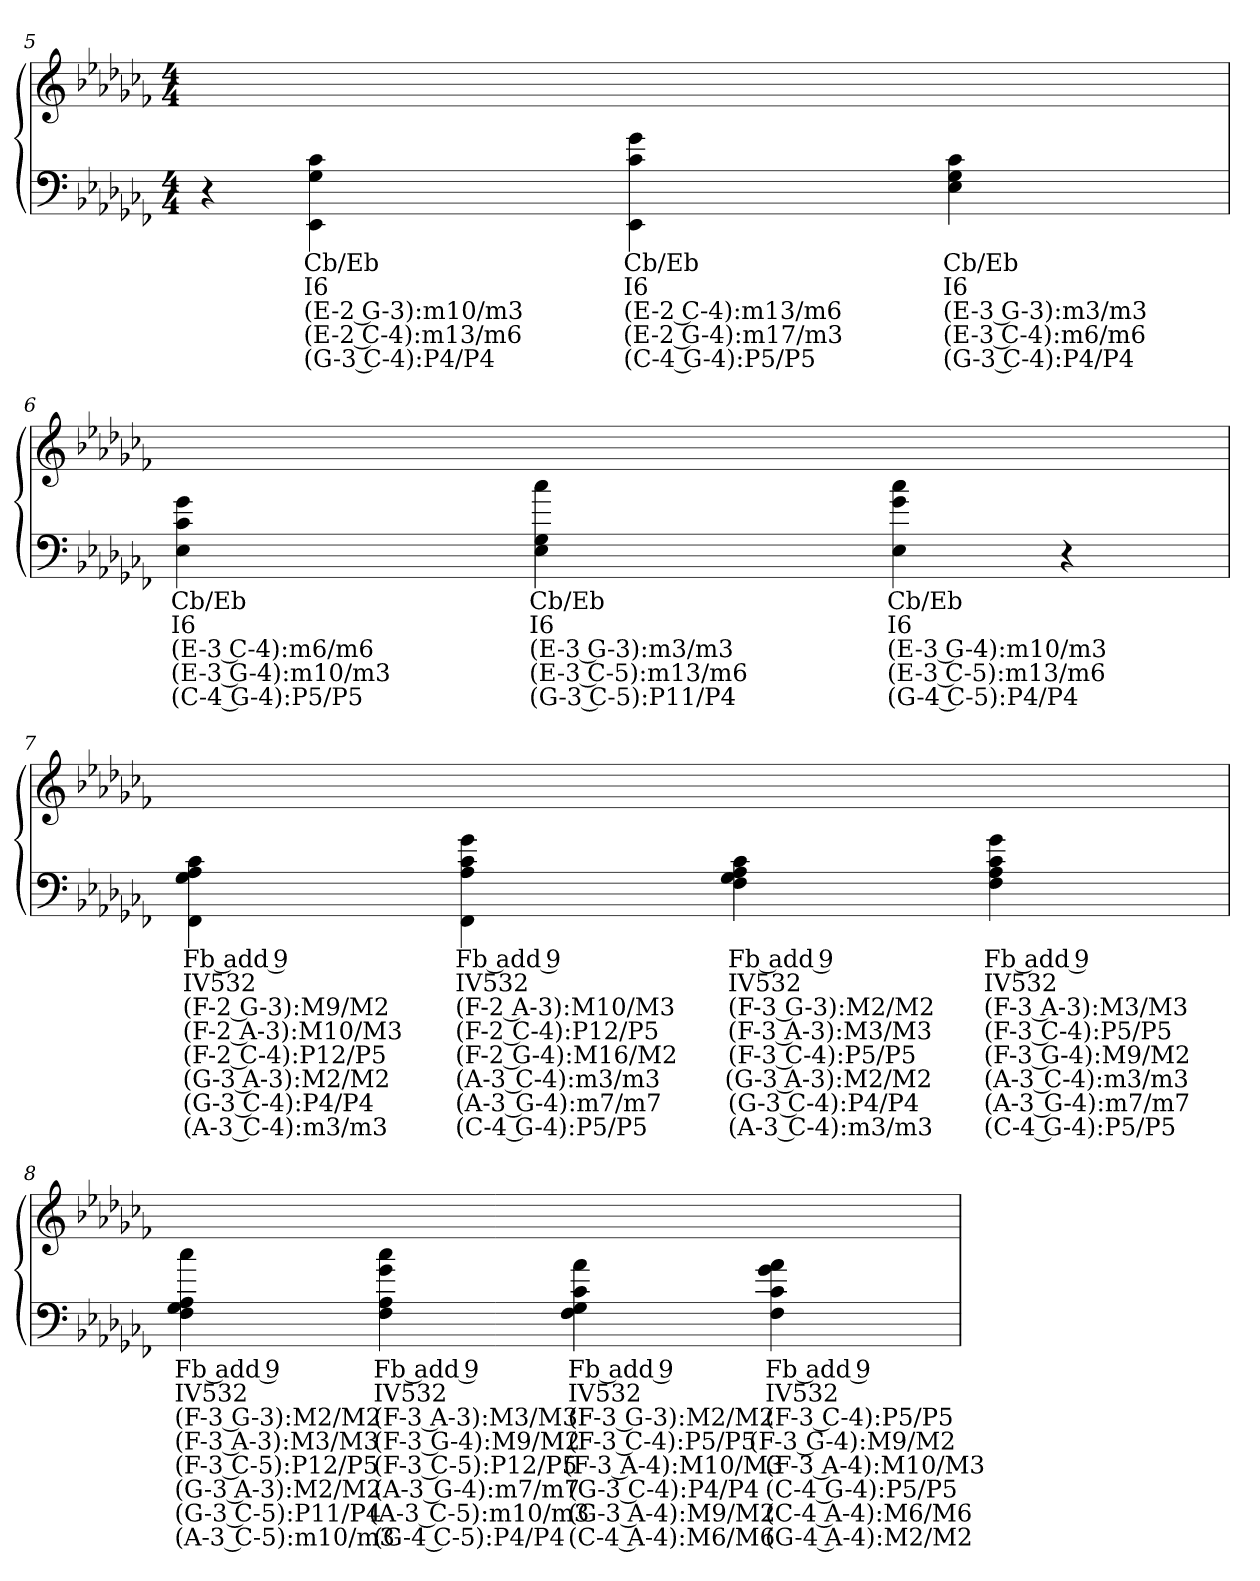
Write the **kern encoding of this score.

**kern	**text	**text	**text	**text	**text	**text	**text	**text	**kern
*part2	*part2	*part2	*part2	*part2	*part2	*part2	*part2	*part2	*part1
*staff2	*staff2	*staff2	*staff2	*staff2	*staff2	*staff2	*staff2	*staff2	*staff1
*clefF4	*	*	*	*	*	*	*	*	*clefG2
*k[b-e-a-d-g-c-f-]	*	*	*	*	*	*	*	*	*k[b-e-a-d-g-c-f-]
*C-:	*	*	*	*	*	*	*	*	*C-:
*M4/4	*	*	*	*	*	*	*	*	*M4/4
=5	=5	=5	=5	=5	=5	=5	=5	=5	=5
4r	.	.	.	.	.	.	.	.	1ryy
4EE- 4G- 4c-	Cb/Eb	I6	(E-2 G-3):m10/m3	(E-2 C-4):m13/m6	(G-3 C-4):P4/P4	.	.	.	.
4EE- 4c- 4g-	Cb/Eb	I6	(E-2 C-4):m13/m6	(E-2 G-4):m17/m3	(C-4 G-4):P5/P5	.	.	.	.
4E- 4G- 4c-	Cb/Eb	I6	(E-3 G-3):m3/m3	(E-3 C-4):m6/m6	(G-3 C-4):P4/P4	.	.	.	.
=6	=6	=6	=6	=6	=6	=6	=6	=6	=6
4E- 4c- 4g-	Cb/Eb	I6	(E-3 C-4):m6/m6	(E-3 G-4):m10/m3	(C-4 G-4):P5/P5	.	.	.	1ryy
4E- 4G- 4cc-	Cb/Eb	I6	(E-3 G-3):m3/m3	(E-3 C-5):m13/m6	(G-3 C-5):P11/P4	.	.	.	.
4E- 4g- 4cc-	Cb/Eb	I6	(E-3 G-4):m10/m3	(E-3 C-5):m13/m6	(G-4 C-5):P4/P4	.	.	.	.
4r	.	.	.	.	.	.	.	.	.
=7	=7	=7	=7	=7	=7	=7	=7	=7	=7
4FF- 4G- 4A- 4c-	Fb add 9	IV532	(F-2 G-3):M9/M2	(F-2 A-3):M10/M3	(F-2 C-4):P12/P5	(G-3 A-3):M2/M2	(G-3 C-4):P4/P4	(A-3 C-4):m3/m3	1ryy
4FF- 4A- 4c- 4g-	Fb add 9	IV532	(F-2 A-3):M10/M3	(F-2 C-4):P12/P5	(F-2 G-4):M16/M2	(A-3 C-4):m3/m3	(A-3 G-4):m7/m7	(C-4 G-4):P5/P5	.
4F- 4G- 4A- 4c-	Fb add 9	IV532	(F-3 G-3):M2/M2	(F-3 A-3):M3/M3	(F-3 C-4):P5/P5	(G-3 A-3):M2/M2	(G-3 C-4):P4/P4	(A-3 C-4):m3/m3	.
4F- 4A- 4c- 4g-	Fb add 9	IV532	(F-3 A-3):M3/M3	(F-3 C-4):P5/P5	(F-3 G-4):M9/M2	(A-3 C-4):m3/m3	(A-3 G-4):m7/m7	(C-4 G-4):P5/P5	.
=8	=8	=8	=8	=8	=8	=8	=8	=8	=8
4F- 4G- 4A- 4cc-	Fb add 9	IV532	(F-3 G-3):M2/M2	(F-3 A-3):M3/M3	(F-3 C-5):P12/P5	(G-3 A-3):M2/M2	(G-3 C-5):P11/P4	(A-3 C-5):m10/m3	1ryy
4F- 4A- 4g- 4cc-	Fb add 9	IV532	(F-3 A-3):M3/M3	(F-3 G-4):M9/M2	(F-3 C-5):P12/P5	(A-3 G-4):m7/m7	(A-3 C-5):m10/m3	(G-4 C-5):P4/P4	.
4F- 4G- 4c- 4a-	Fb add 9	IV532	(F-3 G-3):M2/M2	(F-3 C-4):P5/P5	(F-3 A-4):M10/M3	(G-3 C-4):P4/P4	(G-3 A-4):M9/M2	(C-4 A-4):M6/M6	.
4F- 4c- 4g- 4a-	Fb add 9	IV532	(F-3 C-4):P5/P5	(F-3 G-4):M9/M2	(F-3 A-4):M10/M3	(C-4 G-4):P5/P5	(C-4 A-4):M6/M6	(G-4 A-4):M2/M2	.
=	=	=	=	=	=	=	=	=	=
*-	*-	*-	*-	*-	*-	*-	*-	*-	*-
